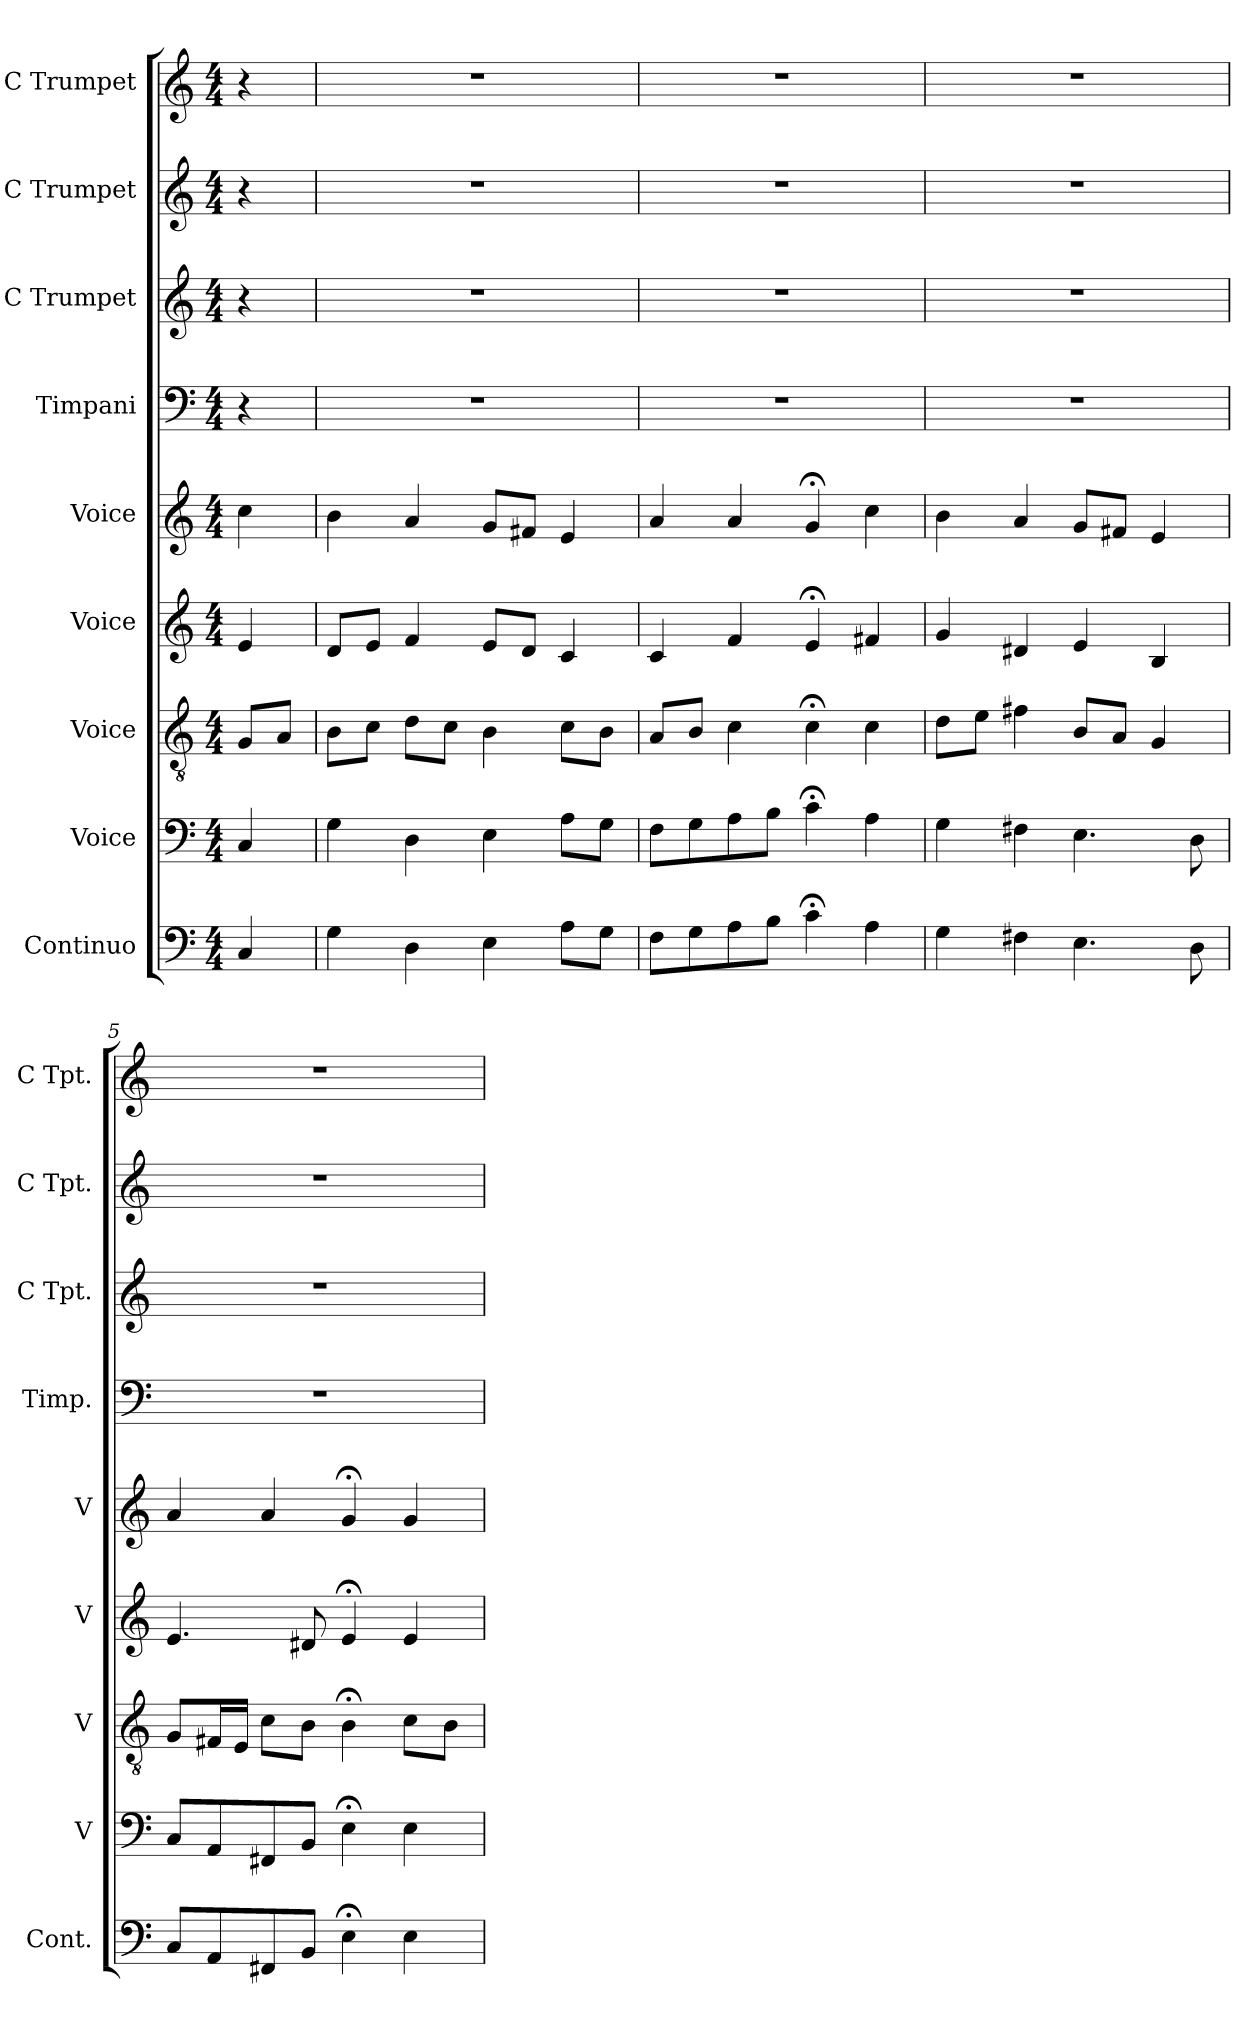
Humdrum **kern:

**kern	**kern	**kern	**kern	**kern	**kern	**kern	**kern	**kern
*part9	*part8	*part7	*part6	*part5	*part4	*part3	*part2	*part1
*staff9	*staff8	*staff7	*staff6	*staff5	*staff4	*staff3	*staff2	*staff1
*I"Continuo	*I"Voice	*I"Voice	*I"Voice	*I"Voice	*I"Timpani	*I"C Trumpet	*I"C Trumpet	*I"C Trumpet
*I'Cont.	*I'V	*I'V	*I'V	*I'V	*I'Timp.	*I'C Tpt.	*I'C Tpt.	*I'C Tpt.
*clefF4	*clefF4	*clefGv2	*clefG2	*clefG2	*clefF4	*clefG2	*clefG2	*clefG2
*k[]	*k[]	*k[]	*k[]	*k[]	*k[]	*k[]	*k[]	*k[]
*M4/4	*M4/4	*M4/4	*M4/4	*M4/4	*M4/4	*M4/4	*M4/4	*M4/4
=	=	=	=	=	=	=	=	=
4C	4C	8GL	4e	4cc	4r	4r	4r	4r
.	.	8AJ	.	.	.	.	.	.
=2	=2	=2	=2	=2	=2	=2	=2	=2
4G	4G	8BL	8dL	4b	1r	1r	1r	1r
.	.	8cJ	8eJ	.	.	.	.	.
4D	4D	8dL	4f	4a	.	.	.	.
.	.	8cJ	.	.	.	.	.	.
4E	4E	4B	8eL	8gL	.	.	.	.
.	.	.	8dJ	8f#XJ	.	.	.	.
8AL	8AL	8cL	4c	4e	.	.	.	.
8GJ	8GJ	8BJ	.	.	.	.	.	.
=3	=3	=3	=3	=3	=3	=3	=3	=3
8FL	8FL	8AL	4c	4a	1r	1r	1r	1r
8G	8G	8BJ	.	.	.	.	.	.
8A	8A	4c	4f	4a	.	.	.	.
8BJ	8BJ	.	.	.	.	.	.	.
4c;<	4c;<	4c;<	4e;<	4g;<	.	.	.	.
4A	4A	4c	4f#X	4cc	.	.	.	.
=4	=4	=4	=4	=4	=4	=4	=4	=4
4G	4G	8dL	4g	4b	1r	1r	1r	1r
.	.	8eJ	.	.	.	.	.	.
4F#X	4F#X	4f#X	4d#X	4a	.	.	.	.
4.E	4.E	8BL	4e	8gL	.	.	.	.
.	.	8AJ	.	8f#XJ	.	.	.	.
.	.	4G	4B	4e	.	.	.	.
8D	8D	.	.	.	.	.	.	.
=5	=5	=5	=5	=5	=5	=5	=5	=5
8CL	8CL	8GL	4.e	4a	1r	1r	1r	1r
8AA	8AA	16F#XL	.	.	.	.	.	.
.	.	16EJJ	.	.	.	.	.	.
8FF#X	8FF#X	8cL	.	4a	.	.	.	.
8BBJ	8BBJ	8BJ	8d#X	.	.	.	.	.
4E;<	4E;<	4B;<	4e;<	4g;<	.	.	.	.
4E	4E	8cL	4e	4g	.	.	.	.
.	.	8BJ	.	.	.	.	.	.
=	=	=	=	=	=	=	=	=
*-	*-	*-	*-	*-	*-	*-	*-	*-
